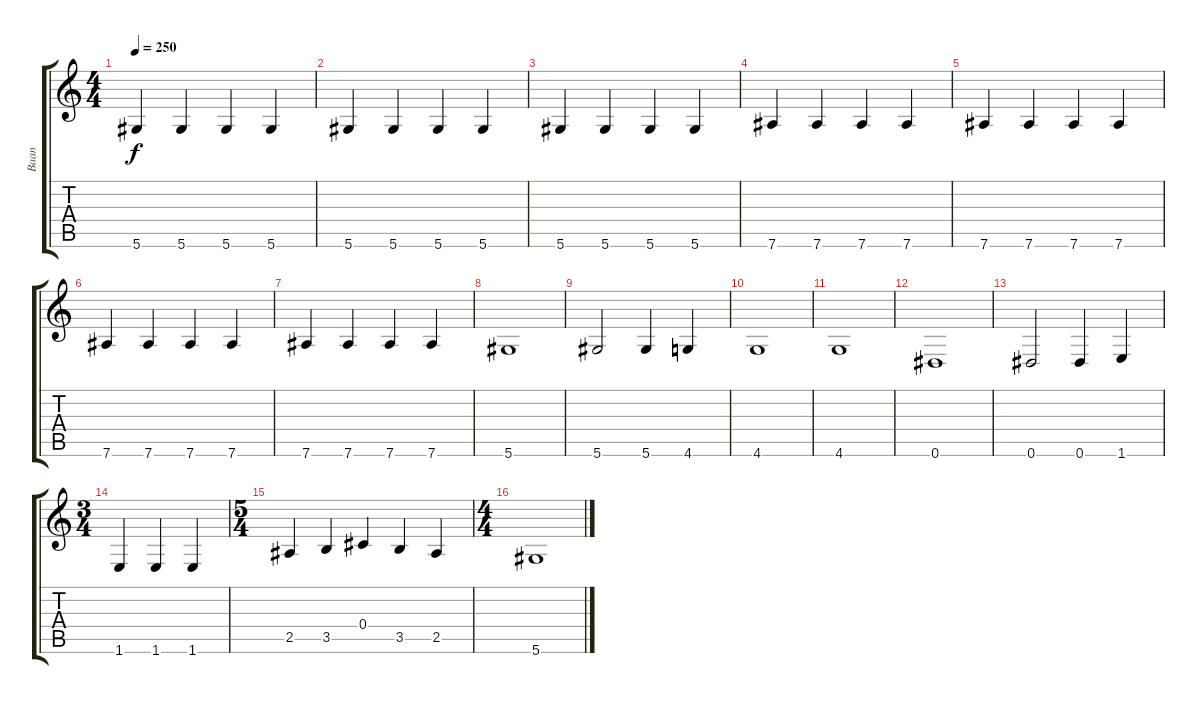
\track ("Baan" "Baan") {instrument electricbassfinger}
\staff {score tabs}
\tuning (Eb4 Bb3 Gb3 Db3 Ab2 Eb2) {hide}
\ts (4 4)
\tempo 250
\clef g2
\ks c
5.6.4{dy f} 5.6.4 5.6.4 5.6.4 |
5.6.4 5.6.4 5.6.4 5.6.4 |
5.6.4 5.6.4 5.6.4 5.6.4 |
7.6.4 7.6.4 7.6.4 7.6.4 |
7.6.4 7.6.4 7.6.4 7.6.4 |
7.6.4 7.6.4 7.6.4 7.6.4 |
7.6.4 7.6.4 7.6.4 7.6.4 |
5.6.1 |
5.6.2 5.6.4 4.6.4 |
4.6.1 |
4.6.1 |
0.6.1 |
0.6.2 0.6.4 1.6.4 |
\ts (3 4)
1.6.4 1.6.4 1.6.4 |
\ts (5 4)
2.5.4 3.5.4 0.4.4 3.5.4 2.5.4 |
\ts (4 4)
5.6.1
